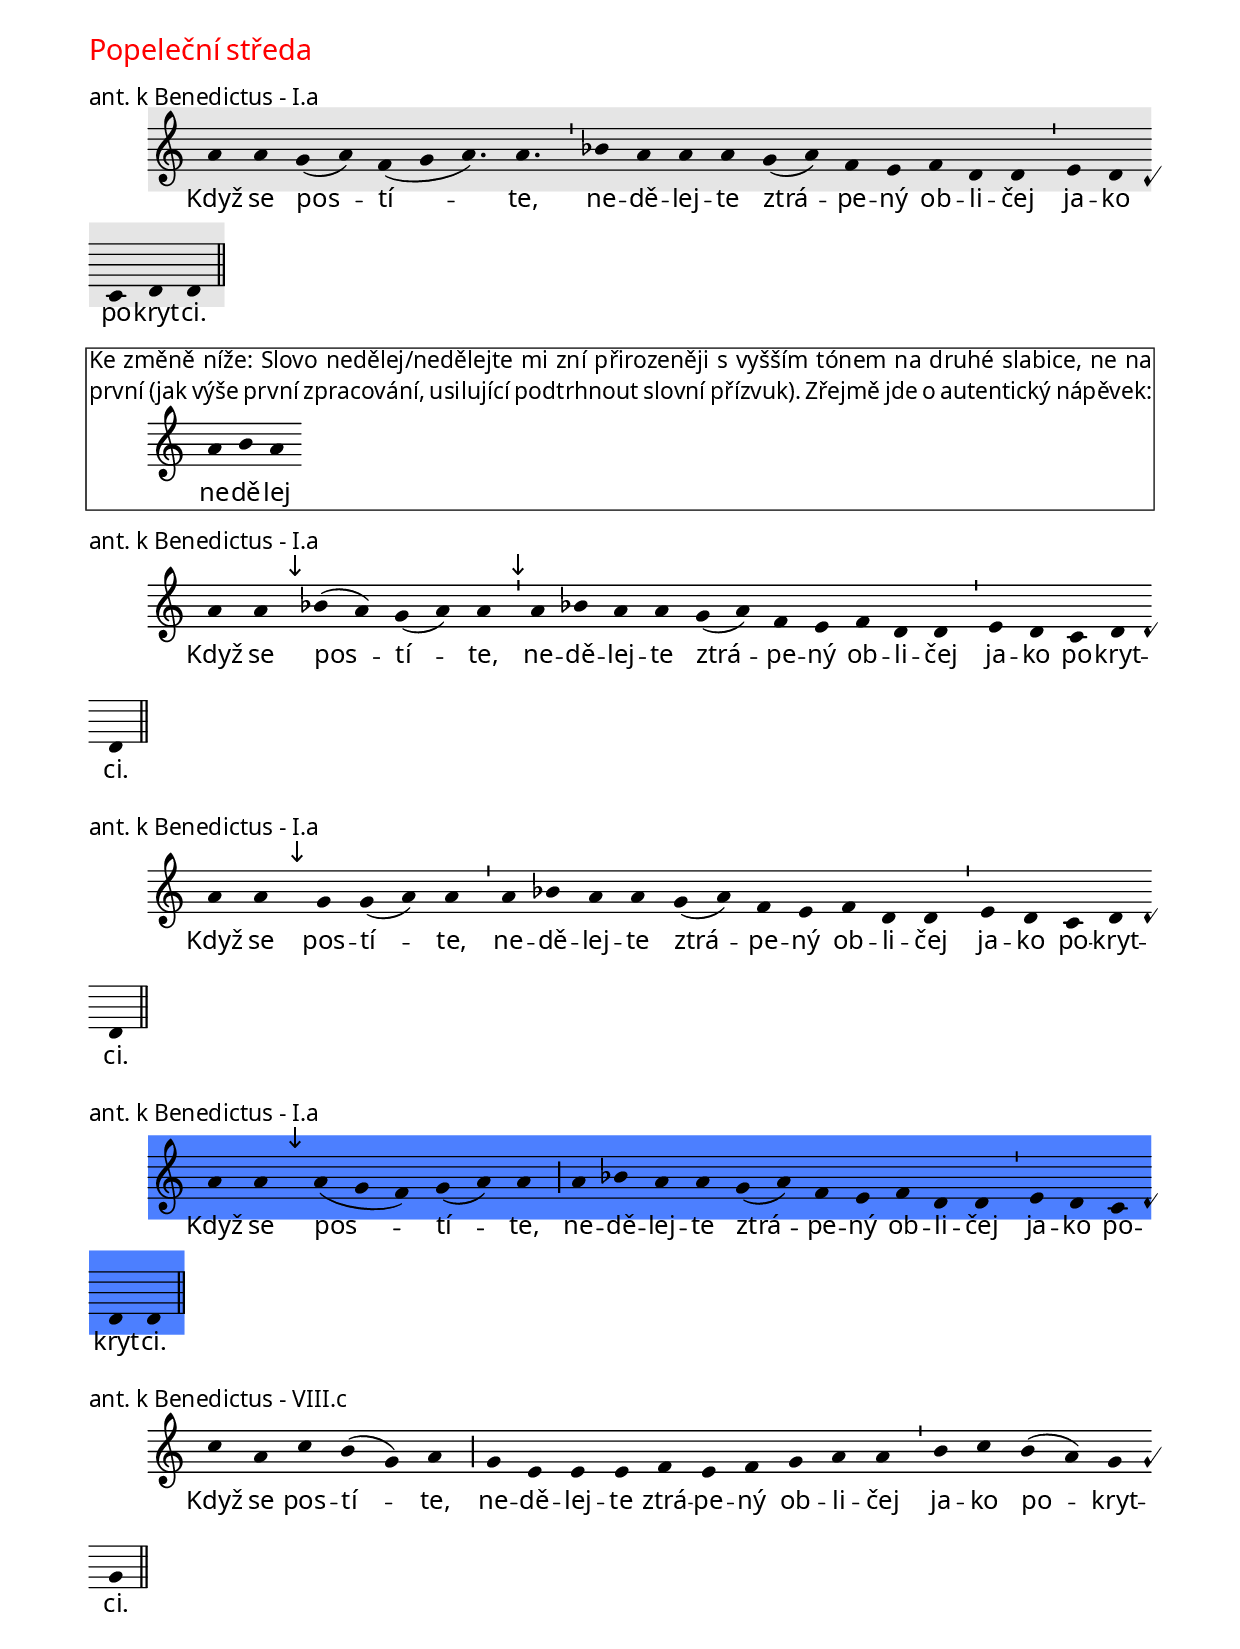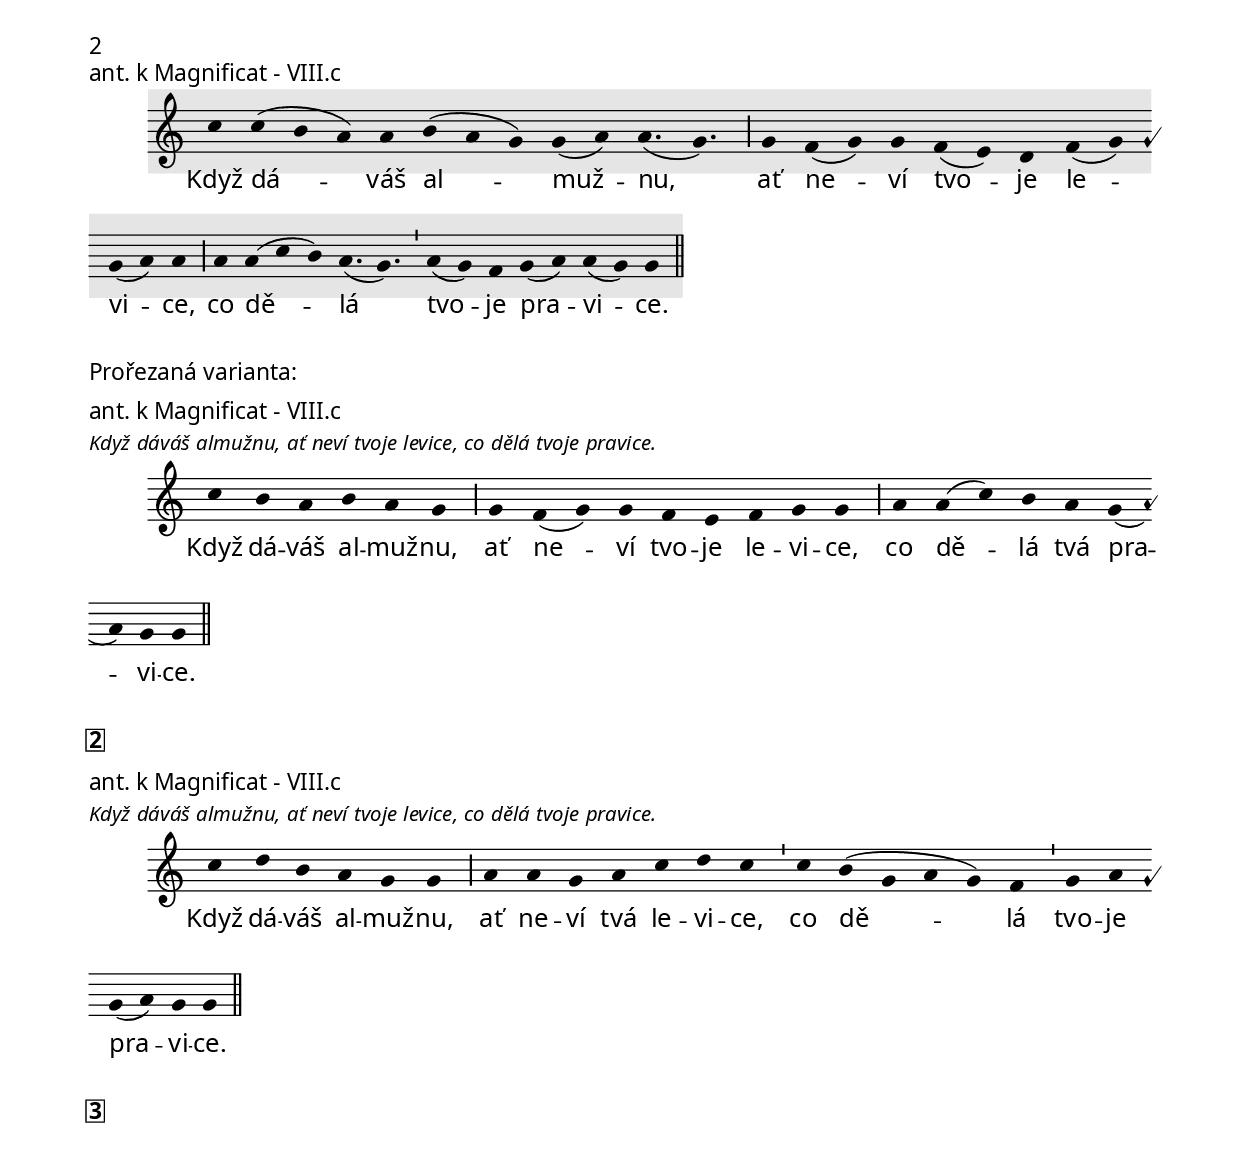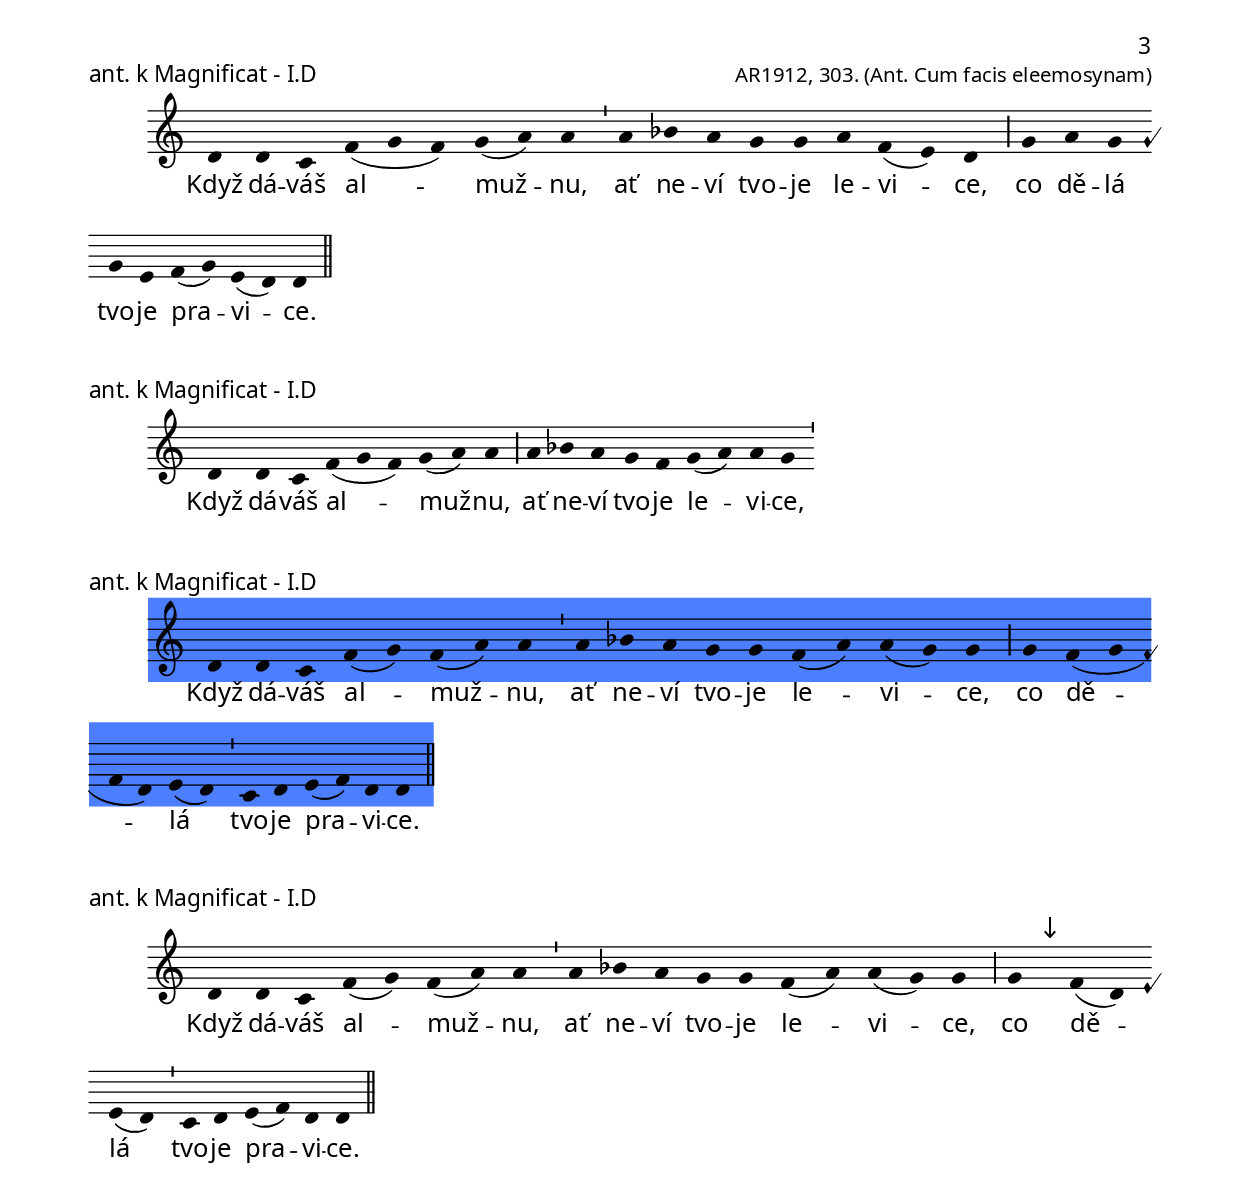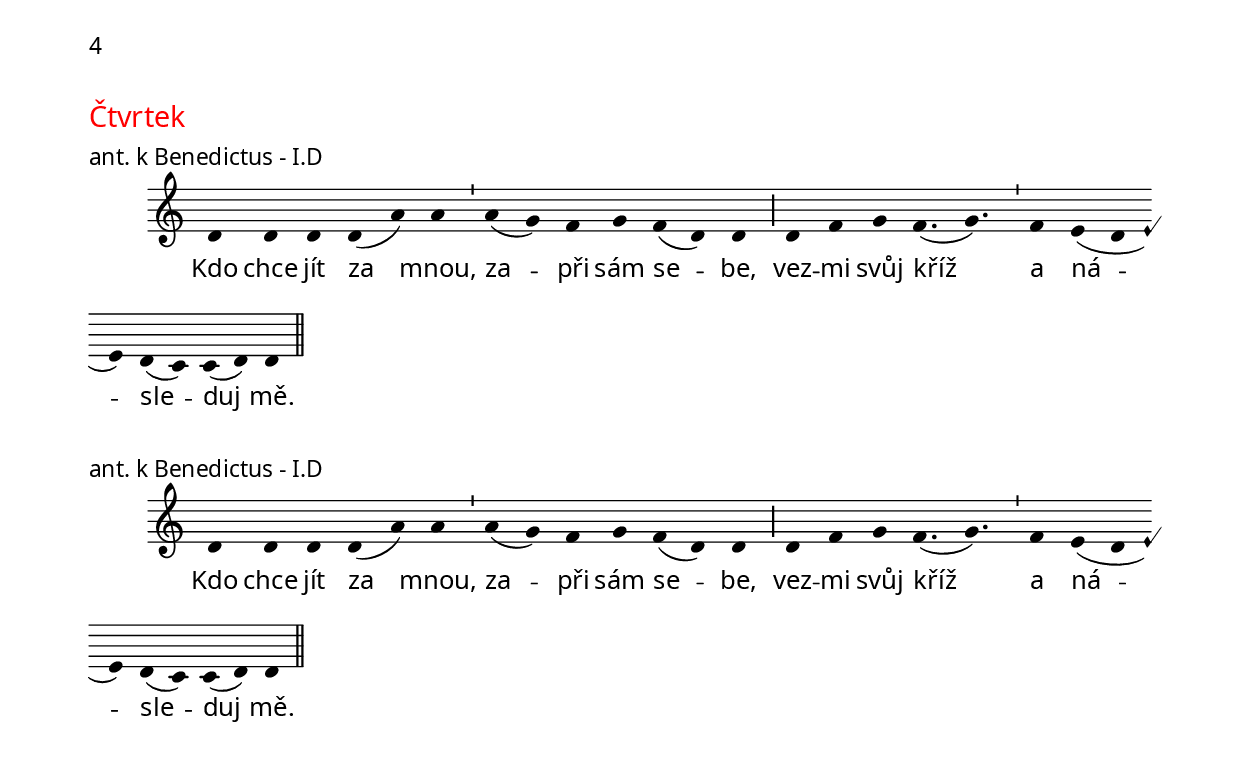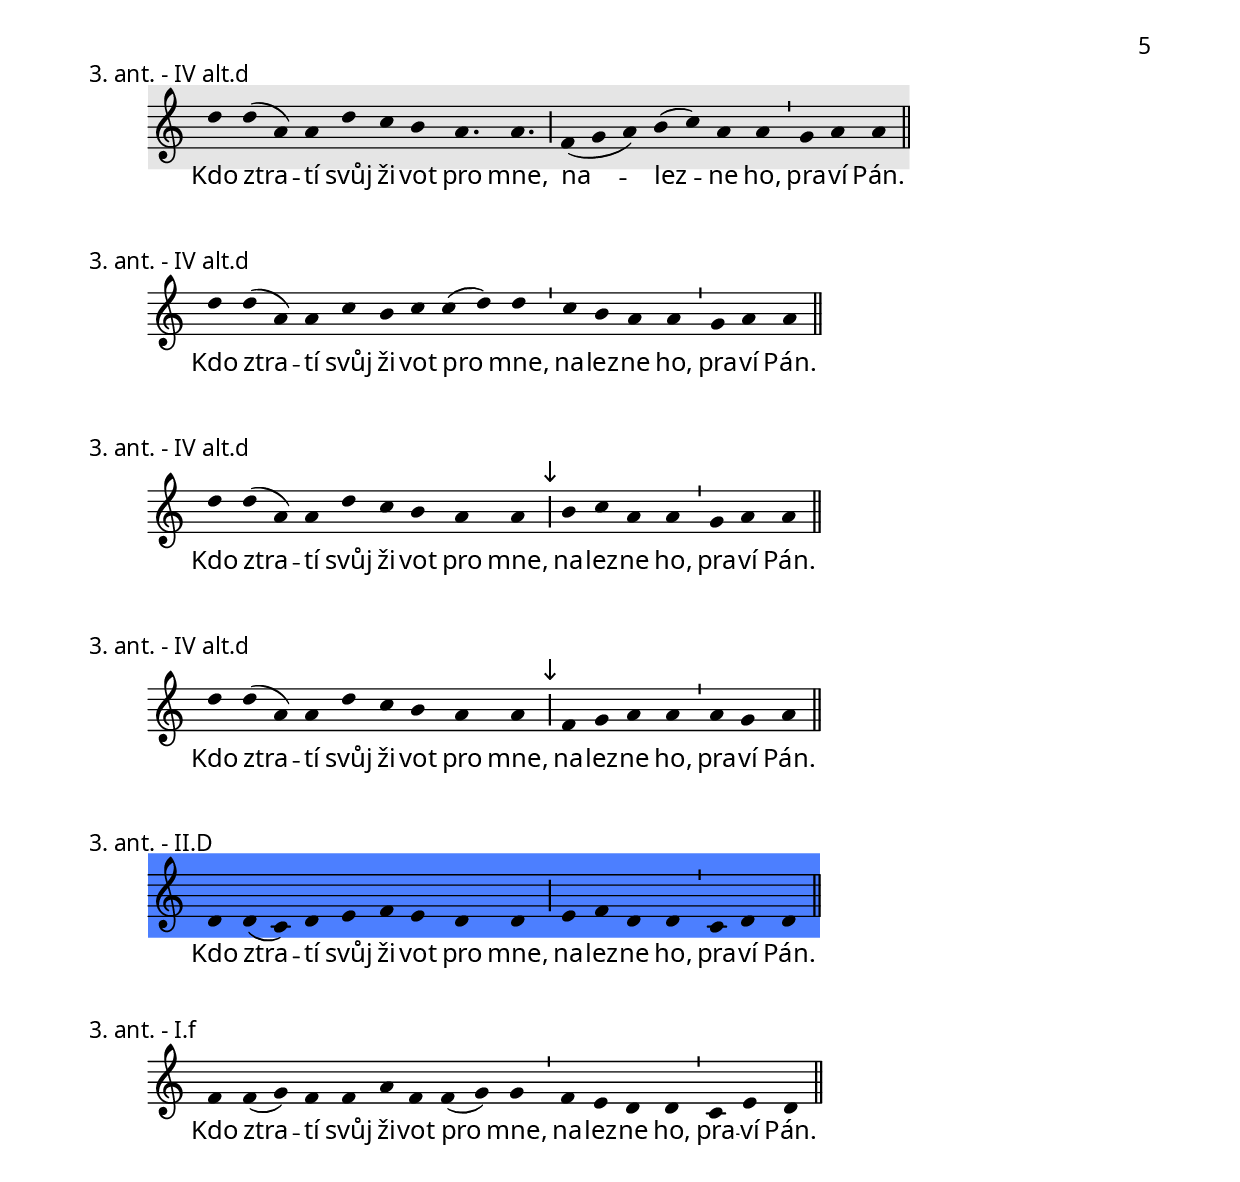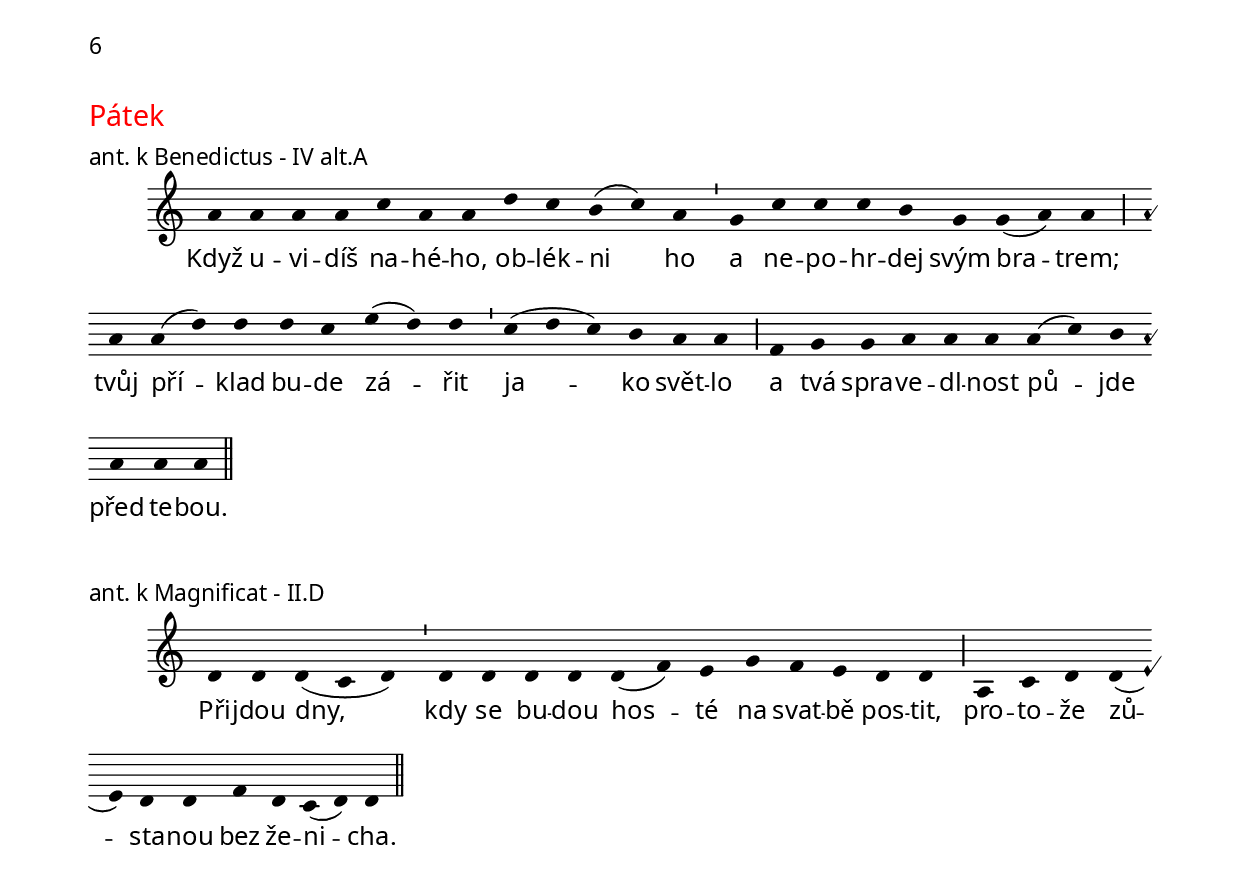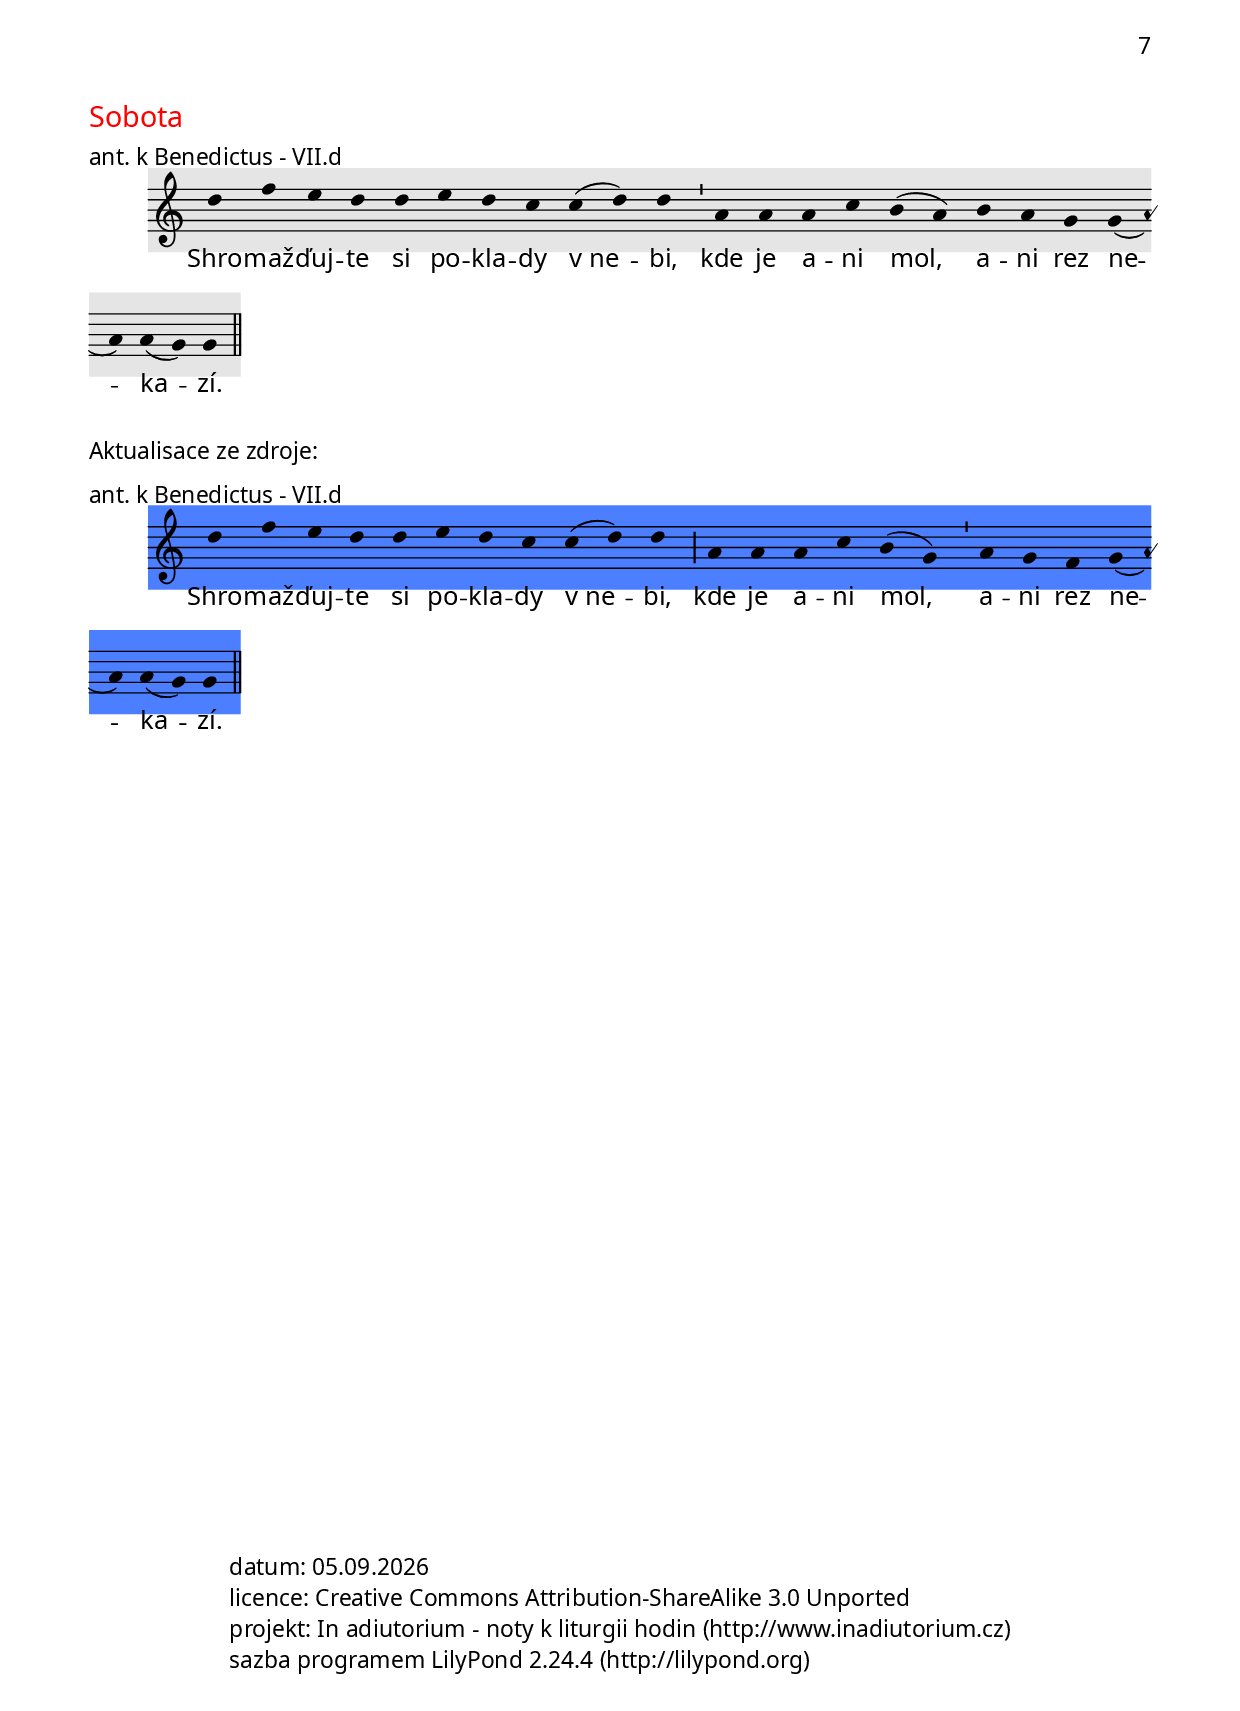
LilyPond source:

\include "../spolecne.ly"

\markup\nadpisDen{Popeleční středa}

\score {
  \relative c'' {
    \zvyraznovacSedy
    \choralniRezim
    a4 a g( a) f( g a4.) a \barMin
    bes4 a a a g( a) f e f d d \barMin e d c d d \barFinalis
  }
  \addlyrics {
    Když se pos -- tí -- te,
    ne -- dě -- lej -- te ztrá -- pe -- ný ob -- li -- čej
    ja -- ko po -- kryt -- ci.
  }
  \header {
    quid = "ant. k Benedictus"
    modus = "I"
    differentia = "a"
    psalmus = ""
    id = "st-aben"
    piece = \markup {\sestavTitulekBezZalmu}
  }
}

\markup\box\justify{
  Ke změně níže:
  Slovo nedělej/nedělejte mi zní přirozeněji s vyšším
  tónem na druhé slabice, ne na první (jak výše první zpracování,
  usilující podtrhnout slovní přízvuk).
  Zřejmě jde o autentický nápěvek:
  \score{
    \relative c'' { \choralniRezim a4 b a }
    \addlyrics { ne -- dě -- lej }
  }
}

\score {
  \relative c'' {
    \choralniRezim
    a4 a \mark\sipka bes( a) g( a) a \barMin
    \mark\sipka a4 bes a a g( a) f e f d d \barMin e d c d d \barFinalis
  }
  \addlyrics {
    Když se pos -- tí -- te,
    ne -- dě -- lej -- te ztrá -- pe -- ný ob -- li -- čej
    ja -- ko po -- kryt -- ci.
  }
  \header {
    quid = "ant. k Benedictus"
    modus = "I"
    differentia = "a"
    psalmus = ""
    id = "st-aben"
    piece = \markup {\sestavTitulekBezZalmu}
  }
}

\score {
  \relative c'' {
    \choralniRezim
    a4 a \mark\sipka g g( a) a \barMin
    a4 bes a a g( a) f e f d d \barMin e d c d d \barFinalis
  }
  \addlyrics {
    Když se pos -- tí -- te,
    ne -- dě -- lej -- te ztrá -- pe -- ný ob -- li -- čej
    ja -- ko po -- kryt -- ci.
  }
  \header {
    quid = "ant. k Benedictus"
    modus = "I"
    differentia = "a"
    psalmus = ""
    id = "st-aben"
    piece = \markup {\sestavTitulekBezZalmu}
  }
}

\score {
  \relative c'' {
    \zvyraznovacModry
    \choralniRezim
    a4 a \mark\sipka a( g f) g( a) a \barMaior
    a4 bes a a g( a) f e f d d \barMin e d c d d \barFinalis
  }
  \addlyrics {
    Když se pos -- tí -- te,
    ne -- dě -- lej -- te ztrá -- pe -- ný ob -- li -- čej
    ja -- ko po -- kryt -- ci.
  }
  \header {
    quid = "ant. k Benedictus"
    modus = "I"
    differentia = "a"
    psalmus = ""
    id = "st-aben"
    piece = \markup {\sestavTitulekBezZalmu}
  }
}

\score {
  \relative c'' {
    \choralniRezim
    c a c b( g) a \barMaior
    g e e e f e f g a a \barMin
    b c b( a) g g \barFinalis
  }
  \addlyrics {
    Když se pos -- tí -- te,
    ne -- dě -- lej -- te ztrá -- pe -- ný ob -- li -- čej
    ja -- ko po -- kryt -- ci.
  }
  \header {
    quid = "ant. k Benedictus"
    modus = "VIII"
    differentia = "c"
    psalmus = ""
    id = "st-aben"
    piece = \markup {\sestavTitulekBezZalmu}
  }
}

\pageBreak

\score {
  \relative c'' {
    \zvyraznovacSedy
    \choralniRezim
    c4 c( b a) a b( a g) g( a) a4.( g) \barMaior
    g4 f( g) g f( e) d f( g) g( a) a \barMaior
    a a( c b) a4.( g) \barMin a4( g) f g( a) a( g) g \barFinalis
  }
  \addlyrics {
    Když dá -- váš al -- muž -- nu,
    ať ne -- ví tvo -- je le -- vi -- ce,
    co dě -- lá tvo -- je pra -- vi -- ce.
  }
  \header {
    quid = "ant. k Magnificat"
    modus = "VIII"
    differentia = "c"
    psalmus = ""
    id = "st-amag"
    piece = \markup {\sestavTitulekBezZalmu}
  }
}

\markup{Prořezaná varianta:}

\score {
  \relative c'' {
    \choralniRezim
    c4 b a b a g \barMaior
    g4 f( g) g f e f g g \barMaior
    a a( c) b a g( a) g g \barFinalis
  }
  \addlyrics {
    Když dá -- váš al -- muž -- nu,
    ať ne -- ví tvo -- je le -- vi -- ce,
    co dě -- lá tvá pra -- vi -- ce.
  }
  \header {
    textus_approbatus = "Když dáváš almužnu,
    ať neví tvoje levice, co dělá tvoje pravice."
    quid = "ant. k Magnificat"
    modus = "VIII"
    differentia = "c"
    psalmus = ""
    id = "st-amag"
    piece = \markup {\sestavTitulekBezZalmu}
  }
}

\markup\nadpisSkupiny 2

\score {
  \relative c'' {
    \choralniRezim
    c4 d b a g g \barMaior
    a a g a c d c \barMin
    c b( g a g) f \barMin g a g( a) g g \barFinalis
  }
  \addlyrics {
    Když dá -- váš al -- muž -- nu,
    ať ne -- ví tvá le -- vi -- ce,
    co dě -- lá tvo -- je pra -- vi -- ce.
  }
  \header {
    textus_approbatus = "Když dáváš almužnu,
    ať neví tvoje levice, co dělá tvoje pravice."
    quid = "ant. k Magnificat"
    modus = "VIII"
    differentia = "c"
    psalmus = ""
    id = "st-amag"
    piece = \markup {\sestavTitulekBezZalmu}
  }
}

\markup\nadpisSkupiny 3

\score {
  \relative c' {
    \choralniRezim
    d4 d c f( g f) g( a) a \barMin
    a bes a g g a f( e) d \barMaior
    g a g g e f( g) e( d) d \barFinalis
  }
  \addlyrics {
    Když dá -- váš al -- muž -- nu,
    ať ne -- ví tvo -- je le -- vi -- ce,
    co dě -- lá tvo -- je pra -- vi -- ce.
  }
  \header {
    quid = "ant. k Magnificat"
    modus = "I"
    differentia = "D"
    psalmus = ""
    id = "st-amag"
    fons_externus = "AR1912, 303. (Ant. Cum facis eleemosynam)"
    piece = \markup {\sestavTitulekBezZalmu}
  }
}

\score {
  \relative c' {
    \choralniRezim
    d4 d c f( g f) g( a) a \barMaior
    a bes a g f g( a) a g \barMin

  }
  \addlyrics {
    Když dá -- váš al -- muž -- nu,
    ať ne -- ví tvo -- je le -- vi -- ce,
    co dě -- lá tvo -- je pra -- vi -- ce.
  }
  \header {
    quid = "ant. k Magnificat"
    modus = "I"
    differentia = "D"
    psalmus = ""
    id = "st-amag"
    piece = \markup {\sestavTitulekBezZalmu}
  }
}

\score {
  \relative c' {
    \zvyraznovacModry
    \choralniRezim
    d4 d c f( g) f( a) a \barMin
    a bes a g g f( a) a( g) g \barMaior
    g f( g f d) e( d) \barMin
    c d e( f) d d \barFinalis
  }
  \addlyrics {
    Když dá -- váš al -- muž -- nu,
    ať ne -- ví tvo -- je le -- vi -- ce,
    co dě -- lá
    tvo -- je pra -- vi -- ce.
  }
  \header {
    quid = "ant. k Magnificat"
    modus = "I"
    differentia = "D"
    psalmus = ""
    id = "st-amag"
    piece = \markup {\sestavTitulekBezZalmu}
  }
}

\score {
  \relative c' {
    \choralniRezim
    d4 d c f( g) f( a) a \barMin
    a bes a g g f( a) a( g) g \barMaior
    g \mark\sipka f( d) e( d) \barMin
    c d e( f) d d \barFinalis
  }
  \addlyrics {
    Když dá -- váš al -- muž -- nu,
    ať ne -- ví tvo -- je le -- vi -- ce,
    co dě -- lá
    tvo -- je pra -- vi -- ce.
  }
  \header {
    quid = "ant. k Magnificat"
    modus = "I"
    differentia = "D"
    psalmus = ""
    id = "st-amag"
    piece = \markup {\sestavTitulekBezZalmu}
  }
}

\pageBreak

\markup\nadpisDen{Čtvrtek}

\score {
  \relative c' {
    \choralniRezim
    d4 d d d( a') a \barMin a( g) f g f( d) d \barMaior
    d f g f4.( g) \barMin f4 e( d e) d( c) c( d) d \barFinalis
  }
  \addlyrics {
    Kdo chce jít za mnou, za -- při sám se -- be,
    vez -- mi svůj kříž a ná -- sle -- duj mě.
  }
  \header {
    quid = "ant. k Benedictus"
    modus = "I"
    differentia = "D"
    psalmus = ""
    fial = "commune/commune_jedenmucednik.ly#2ne-a1?-aleluja"
    id = "ct-aben"
    piece = \markup {\sestavTitulekBezZalmu}
  }
}

\score {
  \relative c' {
    \choralniRezim
    d4 d d d( a') a \barMin a( g) f g f( d) d \barMaior
    d f g f4.( g) \barMin f4 e( d e) d( c) c( d) d \barFinalis
  }
  \addlyrics {
    Kdo chce jít za mnou, za -- při sám se -- be,
    vez -- mi svůj kříž a ná -- sle -- duj mě.
  }
  \header {
    quid = "ant. k Benedictus"
    modus = "I"
    differentia = "D"
    psalmus = ""
    fial = "commune/commune_jedenmucednik.ly#2ne-a1?-aleluja"
    id = "ct-aben"
    piece = \markup {\sestavTitulekBezZalmu}
  }
}

\pageBreak

\score {
  \relative c'' {
    \zvyraznovacSedy
    \choralniRezim
    d4 d( a) a d c b a4. a \barMaior
    f4( g a) b( c) a a \barMin
    g a a \barFinalis
  }
  \addlyrics {
    Kdo ztra -- tí svůj ži -- vot pro mne,
    na -- lez -- ne ho,
    pra -- ví Pán.
  }
  \header {
    quid = "3. ant."
    modus = "IV alt"
    differentia = "d"
    psalmus = ""
    fial = "commune/commune_jedenmucednik.ly#2ne-a3?cast&upraveno"
    id = "ct-amag"
    piece = \markup {\sestavTitulekBezZalmu}
  }
}

\score {
  \relative c'' {
    \choralniRezim
    d4 d( a) a c b c c( d) d \barMin
    c b a a \barMin
    g a a \barFinalis
  }
  \addlyrics {
    Kdo ztra -- tí svůj ži -- vot pro mne,
    na -- lez -- ne ho,
    pra -- ví Pán.
  }
  \header {
    quid = "3. ant."
    modus = "IV alt"
    differentia = "d"
    psalmus = ""
    id = "ct-amag"
    piece = \markup {\sestavTitulekBezZalmu}
  }
}

\score {
  \relative c'' {
    \choralniRezim
    d4 d( a) a d c b a a \barMaior
    \mark\sipka b c a a \barMin
    g a a \barFinalis
  }
  \addlyrics {
    Kdo ztra -- tí svůj ži -- vot pro mne,
    na -- lez -- ne ho,
    pra -- ví Pán.
  }
  \header {
    quid = "3. ant."
    modus = "IV alt"
    differentia = "d"
    psalmus = ""
    fial = "commune/commune_jedenmucednik.ly#2ne-a3?cast&jiny_text"
    id = "ct-amag"
    piece = \markup {\sestavTitulekBezZalmu}
  }
}

\score {
  \relative c'' {
    \choralniRezim
    d4 d( a) a d c b a a \barMaior
    \mark\sipka f g a a \barMin
    a g a \barFinalis
  }
  \addlyrics {
    Kdo ztra -- tí svůj ži -- vot pro mne,
    na -- lez -- ne ho,
    pra -- ví Pán.
  }
  \header {
    quid = "3. ant."
    modus = "IV alt"
    differentia = "d"
    psalmus = ""
    fial = "commune/commune_jedenmucednik.ly#2ne-a3?cast&jiny_text"
    id = "ct-amag"
    piece = \markup {\sestavTitulekBezZalmu}
  }
}

\score {
  \relative c' {
    \zvyraznovacModry
    \choralniRezim
    d4 d( c) d e f e d d \barMaior
    e f d d \barMin
    c d d \barFinalis
  }
  \addlyrics {
    Kdo ztra -- tí svůj ži -- vot pro mne,
    na -- lez -- ne ho,
    pra -- ví Pán.
  }
  \header {
    quid = "3. ant."
    modus = "II"
    differentia = "D"
    psalmus = ""
    id = "ct-amag"
    piece = \markup {\sestavTitulekBezZalmu}
  }
}

\score {
  \relative c' {
    \choralniRezim
    f4 f( g) f f a f f( g) g \barMin
    f e d d \barMin
    c e d \barFinalis
  }
  \addlyrics {
    Kdo ztra -- tí svůj ži -- vot pro mne,
    na -- lez -- ne ho,
    pra -- ví Pán.
  }
  \header {
    quid = "3. ant."
    modus = "I"
    differentia = "f"
    psalmus = ""
    id = "ct-amag"
    piece = \markup {\sestavTitulekBezZalmu}
  }
}

\pageBreak

\markup\nadpisDen{Pátek}

\score {
  \relative c'' {
    \choralniRezim
    a4 a a a c a a d c b( c) a \barMin
    g c c c b g g( a) a \barMaior
    a a( d) d d c e( d) d \barMin
    c( d c) b a a \barMaior
    f g g a a a
    a( c) b a a a \barFinalis
  }
  \addlyrics {
    Když u -- vi -- díš na -- hé -- ho, ob -- lék -- ni ho
    a ne -- po -- hr -- dej svým bra -- trem;

    tvůj pří -- klad bu -- de zá -- řit
    ja -- ko svět -- lo
    a tvá spra -- ve -- dl -- nost
    pů -- jde před te -- bou.
  }
  \header {
    quid = "ant. k Benedictus"
    modus = "IV alt"
    differentia = "A"
    psalmus = ""
    id = "pa-aben"
    piece = \markup {\sestavTitulekBezZalmu}
  }
}

\score {
  \relative c' {
    \choralniRezim
    d4 d d( c d) \barMin
    d d d d d( f) e g f e d d \barMaior
    a c d d( e) d d f d c( d) d \barFinalis
  }
  \addlyrics {
    Při -- jdou dny,
    kdy se bu -- dou hos -- té na svat -- bě pos -- tit,
    pro -- to -- že zů -- sta -- nou bez že -- ni -- cha.
  }
  \header {
    quid = "ant. k Magnificat"
    modus = "II"
    differentia = "D"
    psalmus = ""
    id = "pa-amag"
    piece = \markup {\sestavTitulekBezZalmu}
  }
}

\pageBreak

\markup\nadpisDen{Sobota}

\score {
  \relative c'' {
    \zvyraznovacSedy
    \choralniRezim
    d f e d d e d c c( d) d \barMin
    a a a c b( a) b a g g( a) a( g) g \barFinalis
  }
  \addlyrics {
    Shro -- maž -- ďuj -- te si po -- kla -- dy v_ne -- bi,
    kde je a -- ni mol, a -- ni rez ne -- ka -- zí.
  }
  \header {
    quid = "ant. k Benedictus"
    modus = "VII"
    differentia = "d"
    psalmus = ""
    fial = "antifony/mezidobi_nedeleC_11_20.ly#ne18c-rch-aben"
    id = "so-aben"
    piece = \markup {\sestavTitulekBezZalmu}
  }
}

\markup{Aktualisace ze zdroje:}

\score {
  \relative c'' {
    \zvyraznovacModry
    \choralniRezim
    d f e d d e d c c( d) d \barMaior
    a a a c b( g) \barMin
    a g f g( a) a( g) g \barFinalis
  }
  \addlyrics {
    Shro -- maž -- ďuj -- te si po -- kla -- dy v_ne -- bi,
    kde je a -- ni mol,
    a -- ni rez ne -- ka -- zí.
  }
  \header {
    quid = "ant. k Benedictus"
    modus = "VII"
    differentia = "d"
    psalmus = ""
    fial = "antifony/mezidobi_nedeleC_11_20.ly#ne18c-rch-aben"
    id = "so-aben"
    piece = \markup {\sestavTitulekBezZalmu}
  }
}